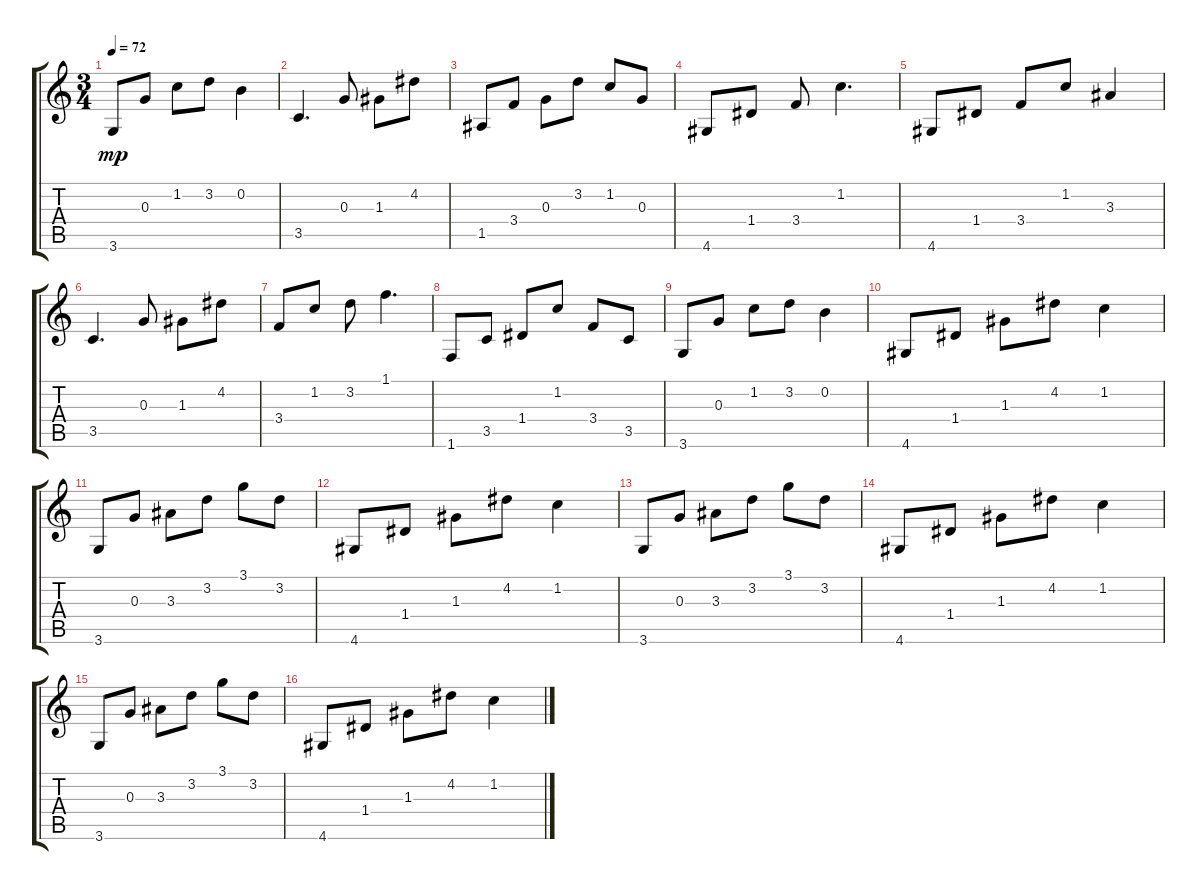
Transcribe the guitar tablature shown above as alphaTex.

\track "" {instrument acousticguitarnylon}
\staff {score tabs}
\tuning (E4 B3 G3 D3 A2 E2) {hide}
\ts (3 4)
\tempo 72
\clef g2
\ks c
3.6.8{dy mp} 0.3.8 1.2.8 3.2.8 0.2.4 |
3.5.4{d} 0.3.8 1.3.8 4.2.8 |
1.5.8 3.4.8 0.3.8 3.2.8 1.2.8 0.3.8 |
4.6.8 1.4.8 3.4.8 1.2.4{d} |
4.6.8 1.4.8 3.4.8 1.2.8 3.3.4 |
3.5.4{d} 0.3.8 1.3.8 4.2.8 |
3.4.8 1.2.8 3.2.8 1.1.4{d} |
1.6.8 3.5.8 1.4.8 1.2.8 3.4.8 3.5.8 |
3.6.8 0.3.8 1.2.8 3.2.8 0.2.4 |
4.6.8 1.4.8 1.3.8 4.2.8 1.2.4 |
3.6.8 0.3.8 3.3.8 3.2.8 3.1.8 3.2.8 |
4.6.8 1.4.8 1.3.8 4.2.8 1.2.4 |
3.6.8 0.3.8 3.3.8 3.2.8 3.1.8 3.2.8 |
4.6.8 1.4.8 1.3.8 4.2.8 1.2.4 |
3.6.8 0.3.8 3.3.8 3.2.8 3.1.8 3.2.8 |
4.6.8 1.4.8 1.3.8 4.2.8 1.2.4
